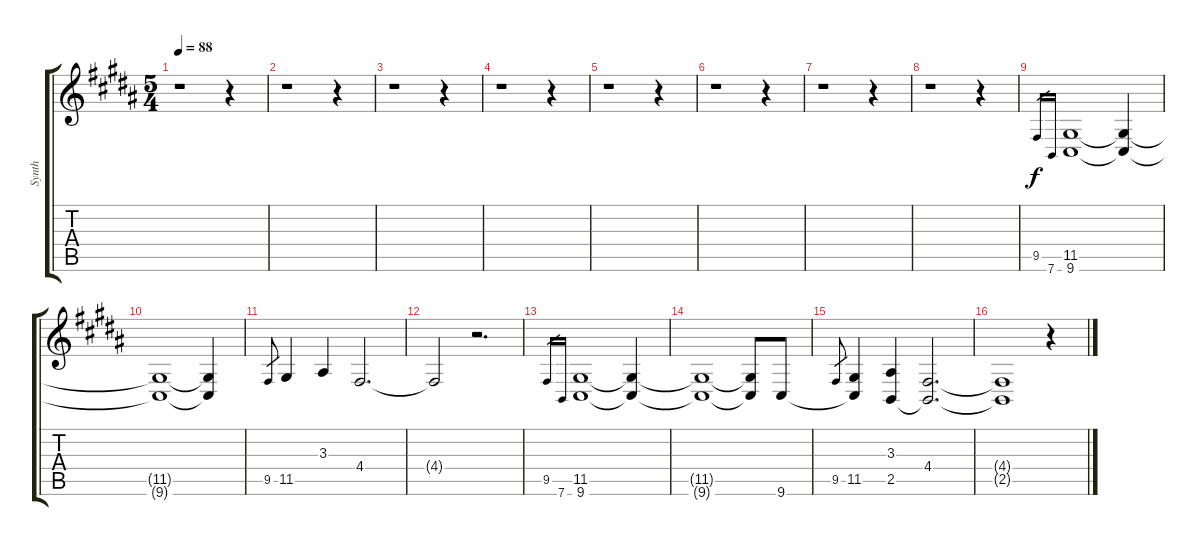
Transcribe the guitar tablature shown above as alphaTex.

\track ("Synth" "Synth") {instrument lead2sawtooth}
\staff {score tabs}
\tuning (E4 B3 G3 D3 A2 E2) {hide}
\ts (5 4)
\tempo 88
\clef g2
\ks b
r.1{dy f instrument lead2sawtooth} r.4 |
r.1 r.4 |
r.1 r.4 |
r.1 r.4 |
r.1 r.4 |
r.1 r.4 |
r.1 r.4 |
r.1 r.4 |
9.5.16{gr} 7.6.16{gr} (11.5 9.6).1 (11.5{t} 9.6{t}).4 |
(11.5{t} 9.6{t}).1 (11.5{t} 9.6{t}).4 |
9.5.8{gr} 11.5.4 3.3.4 4.4.2{d} |
4.4{t}.2 r.2{d} |
9.5.16{gr} 7.6.16{gr} (11.5 9.6).1 (11.5{t} 9.6{t}).4 |
(11.5{t} 9.6{t}).1 (11.5{t} 9.6{t}).8 9.6.8 |
9.5.8{gr} (11.5 9.6{t}).4 (3.3 2.5).4 (4.4 2.5{t}).2{d} |
(4.4{t} 2.5{t}).1 r.4
